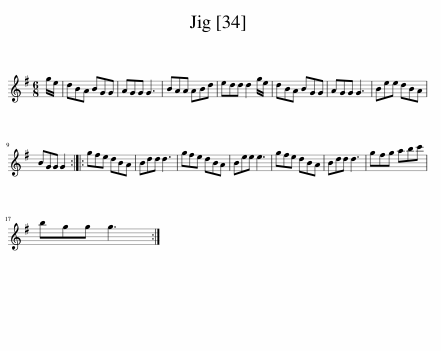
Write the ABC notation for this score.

X:1
L:1/8
M:6/8
I:linebreak $
K:G
V:1 treble
V:1
 g/e/ | dBA BGG | AGG G3 | BAA ABd | edd d2 g/e/ | %5
 dBA BGG | AGG G3 | Bee dBA |$ BGG G2 :: gfe dBA | %10
 Bdd d3 | gfe dBA | Bee e3 | gfe dBA | Bdd d3 | %15
 gfg abc' |$ bgg g3 :| %17
